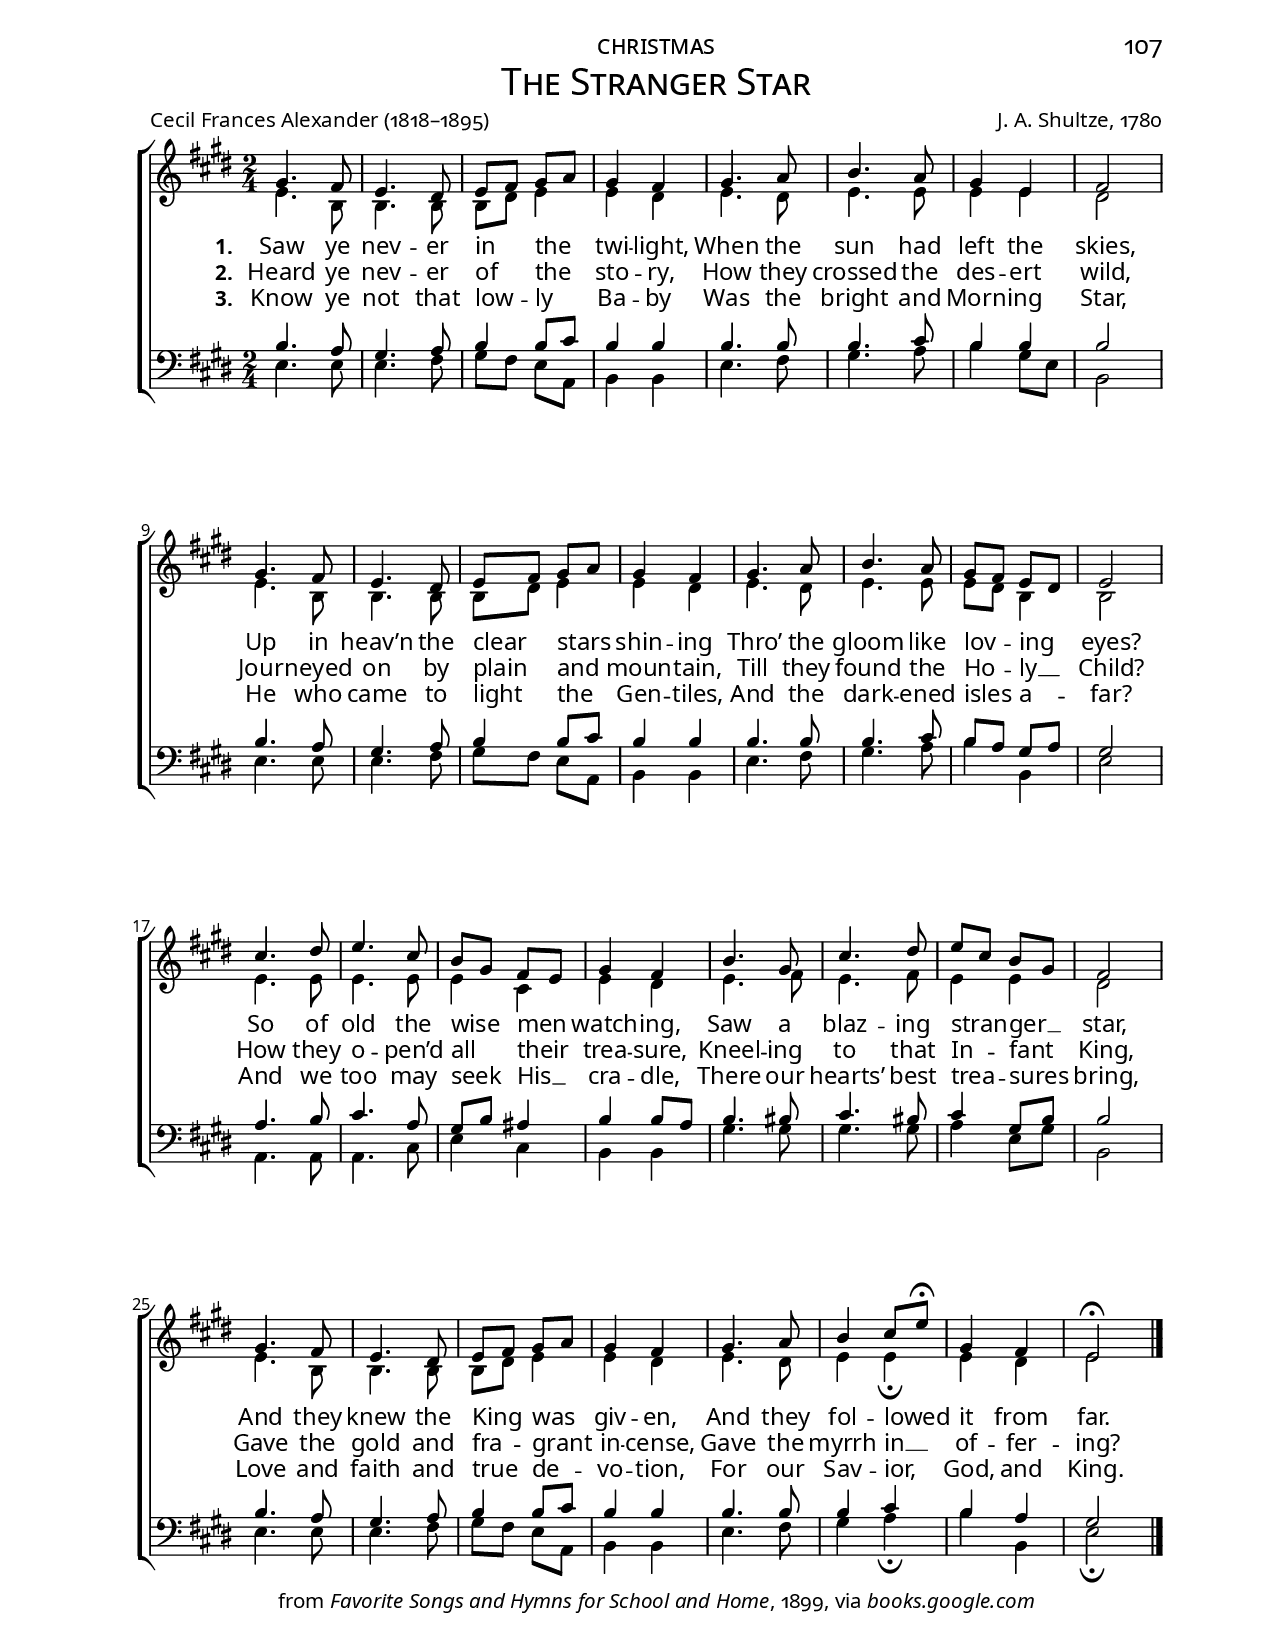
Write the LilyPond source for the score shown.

\version "2.14.2"
\include "util.ly"
\version "2.14.2"
#(set-global-staff-size 18) \paper{ #(define fonts (make-pango-font-tree "Garamond Premr Pro" "Garamond Premr Pro" "Garamond Premr Pro" (/ 18 20))) }
\header {
  title = \markup{\override #'(font-name . "Garamond Premr Pro Smbd Subh"){ \abs-fontsize #18 \smallCapsOldStyle"The Stranger Star"}}
  poet = \markup\oldStyleNum"Cecil Frances Alexander (1818–1895)"
  composer = \markup\oldStyleNum"J. A. Shultze, 1780"
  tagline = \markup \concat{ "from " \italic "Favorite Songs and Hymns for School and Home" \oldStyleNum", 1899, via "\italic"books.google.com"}
}
\paper {
  %print-all-headers = ##t
  paper-height = 11\in
  paper-width = 8.5\in
  indent = 0\in
  %system-system-spacing = #'((basic-distance . 10) (padding . 0))
  %system-system-spacing =
  %  #'((basic-distance . 0)
  %     (minimum-distance . 0)
  %     (padding . -0.35)
  %     (stretchability . 100))
  ragged-last-bottom = ##f
  ragged-bottom = ##f
  two-sided = ##t
  inner-margin = 1\in
  outer-margin = 0.75\in
  top-margin = 0.26\in
  bottom-margin = 0.25\in
  first-page-number = #107
  print-first-page-number = ##t
  headerLine = \markup{ \smallCapsOldStyle"christmas"}
  oddHeaderMarkup = \markup\fill-line{
     \abs-fontsize #12.5
     \combine 
        \fill-line{"" \on-the-fly #print-page-number-check-first
        \oldStylePageNum""
        }
        \fill-line{\headerLine}
  }
  evenHeaderMarkup = \markup {
     \abs-fontsize #12.5
     \combine
        \on-the-fly #print-page-number-check-first
        \oldStylePageNum""
        \fill-line{\headerLine}
  }
}
global = {
  \key e \major
  \time 2/4
  \autoBeamOff
  \override DynamicLineSpanner #'staff-padding = #0.0
  \override DynamicLineSpanner #'Y-extent = #'(-1 . 1)
}

sopMusic = \relative c' {
  gis'4. fis8 |
  e4. dis8 |
  e[ fis] gis[ a] |
  gis4 fis |
  gis4. a8 |
  b4. a8 |
  gis4 e |
  fis2 |
  
  gis4. fis8 |
  e4. dis8 |
  e[ fis] gis[ a] |
  gis4 fis |
  gis4. a8 |
  b4. a8 |
  gis[ fis] e[ dis] |
  e2 |
  
  cis'4. dis8 |
  e4. cis8 |
  b8[ gis] fis[ e] |
  gis4 fis |
  b4. gis8 |
  cis4. dis8 |
  e[ cis] b[ gis] |
  fis2 |
  
  gis4. fis8 |
  e4. dis8 |
  e[ fis] gis[ a] |
  gis4 fis |
  gis4. a8 |
  b4 cis8[ e]\fermata |
  gis,4 fis |
  e2\fermata \bar "|."
}
sopWords = \lyricmode {
  
}

altoMusic = \relative c' {
  e4. b8 |
  b4. b8 |
  b[ dis] e4 |
  e dis |
  e4. dis8 |
  e4. e8 |
  e4 e |
  dis2 |
  
  e4. b8 |
  b4. b8 |
  b[ dis] e4 |
  e dis |
  e4. dis8 |
  e4. e8 |
  e[ dis] b4 |
  b2 |
  
  e4. e8 |
  e4. e8 |
  e4 cis |
  e dis |
  e4. fis8 |
  e4. fis8 |
  e4 e |
  dis2 |
  
  e4. b8 |
  b4. b8 |
  b[ dis] e4 |
  e dis |
  e4. dis8 |
  e4 e\fermata |
  e dis |
  e2 \bar "|."
}
altoWords = \lyricmode {
  \dropLyricsVII
  \set stanza = #"1. "
  Saw ye nev -- er in the twi -- light,
  When the sun had left the skies,
  Up in heav’n the clear stars shin -- ing
  Thro’ the gloom like lov -- ing eyes?
  So of old the wise men watch -- ing,
  Saw a blaz -- ing stran -- ger __ star,
  And they knew the King was giv -- en,
  And they fol -- lowed it from far.
}
altoWordsII = \lyricmode {
  \dropLyricsVII
%\markup\italic
  \set stanza = #"2. "
  Heard ye nev -- er of the sto -- ry,
  How they crossed the des -- ert wild,
  Jour -- neyed on by plain and moun -- tain,
  Till they found the Ho -- ly __ Child?
  How they o -- pen’d all their trea -- sure,
  Kneel -- ing to that In -- fant King,
  Gave the gold and fra -- grant in -- cense,
  Gave the myrrh in __ of -- fer -- ing?
}
altoWordsIII = \lyricmode {
  \dropLyricsVII
  \set stanza = #"3. "
  Know ye not that low -- ly Ba -- by
  Was the bright and Morn -- ing Star,
  He who came to light the Gen -- tiles,
  And the dark -- ened isles a -- far?
  And we too may seek His __ cra -- dle,
  There our hearts’ best trea -- sures bring,
  Love and faith and true de -- vo -- tion,
  For our Sav -- ior, God, and King.
}
altoWordsIV = \lyricmode {
  \set stanza = #"4. "
  \set ignoreMelismata = ##t
}
altoWordsV = \lyricmode {
  \set stanza = #"5. "
  \set ignoreMelismata = ##t
}
altoWordsVI = \lyricmode {
  \set stanza = #"6. "
  \set ignoreMelismata = ##t
}
tenorMusic = \relative c' {
  b4. a8 |
  gis4. a8 |
  b4 b8[ cis] |
  b4 b |
  b4. b8 |
  b4. cis8 |
  b4 b |
  b2 |
  
  b4. a8 |
  gis4. a8 |
  b4 b8[ cis] |
  b4 b |
  b4. b8 |
  b4. cis8 |
  b8[ a] gis[ a] |
  gis2 |
  
  a4. b8 |
  cis4. a8 |
  gis8[ b] ais4 |
  b4 b8[ a] |
  b4. bis8 |
  cis4. bis8 |
  cis4 gis8[ b] |
  b2 |
  
  b4. a8 |
  gis4. a8 |
  b4 b8[ cis] |
  b4 b |
  b4. b8 |
  b4 cis |
  b4 a |
  gis2 \bar "|."
}
tenorWords = \lyricmode {

}

bassMusic = \relative c {
  \mergeDifferentlyHeadedOn
  e4. e8 |
  e4. fis8 |
  gis[ fis] e[ a,] |
  b4 b |
  e4. fis8 |
  gis4. a8 |
  b4 gis8[ e] |
  b2 |
  
  e4. e8 |
  e4. fis8 |
  gis[ fis] e[ a,] |
  b4 b |
  e4. fis8 |
  gis4. a8 |
  b4 b, |
  e2 |
  
  a,4. a8 |
  a4. cis8 |
  e4 cis |
  b b |
  gis'4. gis8 |
  gis4. gis8 |
  a4 e8[ gis] |
  b,2 |
  
  e4. e8 |
  e4. fis8 |
  gis[ fis] e[ a,] |
  b4 b |
  e4. fis8 |
  gis4 a\fermata |
  b b, |
  e2\fermata \bar "|."
}
bassWords = \lyricmode {

}

pianoRH = \relative c' {
  
}
pianoLH = \relative c' {
  
}

\score {
  <<
   \new ChoirStaff <<
    \new Staff = women <<
      \new Voice = "sopranos" { \voiceOne << \global \sopMusic >> }
      \new Voice = "altos" { \voiceTwo << \global \altoMusic >> }
    >>
    \new Lyrics \with { alignAboveContext = #"women" \override VerticalAxisGroup #'nonstaff-relatedstaff-spacing = #'((basic-distance . 1))} \lyricsto "sopranos" \sopWords
    \new Lyrics = "altosVI"  \with { alignBelowContext = #"women" } \lyricsto "sopranos" \altoWordsVI
    \new Lyrics = "altosV"  \with { alignBelowContext = #"women" } \lyricsto "sopranos" \altoWordsV
    \new Lyrics = "altosIV"  \with { alignBelowContext = #"women" } \lyricsto "sopranos" \altoWordsIV
    \new Lyrics = "altosIII"  \with { alignBelowContext = #"women" } \lyricsto "sopranos" \altoWordsIII
    \new Lyrics = "altosII"  \with { alignBelowContext = #"women" } \lyricsto "sopranos" \altoWordsII
    \new Lyrics = "altos"  \with { alignBelowContext = #"women" \override VerticalAxisGroup #'nonstaff-relatedstaff-spacing = #'((basic-distance . 1)) } \lyricsto "sopranos" \altoWords
   \new Staff = men <<
      \clef bass
      \new Voice = "tenors" { \voiceOne << \global \tenorMusic >> }
      \new Voice = "basses" { \voiceTwo << \global \bassMusic >> }
    >>
    \new Lyrics \with { alignAboveContext = #"men" \override VerticalAxisGroup #'nonstaff-relatedstaff-spacing = #'((basic-distance . 1)) } \lyricsto "tenors" \tenorWords
    \new Lyrics \with { alignBelowContext = #"men" \override VerticalAxisGroup #'nonstaff-relatedstaff-spacing = #'((basic-distance . 1)) } \lyricsto "basses" \bassWords
  >>
%    \new PianoStaff << \new Staff { \new Voice { \pianoRH } } \new Staff { \clef "bass" \pianoLH } >>
  >>
  \layout {
  \context {
    \Lyrics
    \override LyricText #'font-size = #1.3
  }
    \context {
      \Score
      %\override SpacingSpanner #'base-shortest-duration = #(ly:make-moment 1 8)
      %\override SpacingSpanner #'common-shortest-duration = #(ly:make-moment 1 4)
    }
    \context {
      % Remove all empty staves
      % \Staff \RemoveEmptyStaves \override VerticalAxisGroup #'remove-first = ##t
    }
    \context {
      \Lyrics
      \override LyricText #'X-offset = #center-on-word
    }
  }
}

